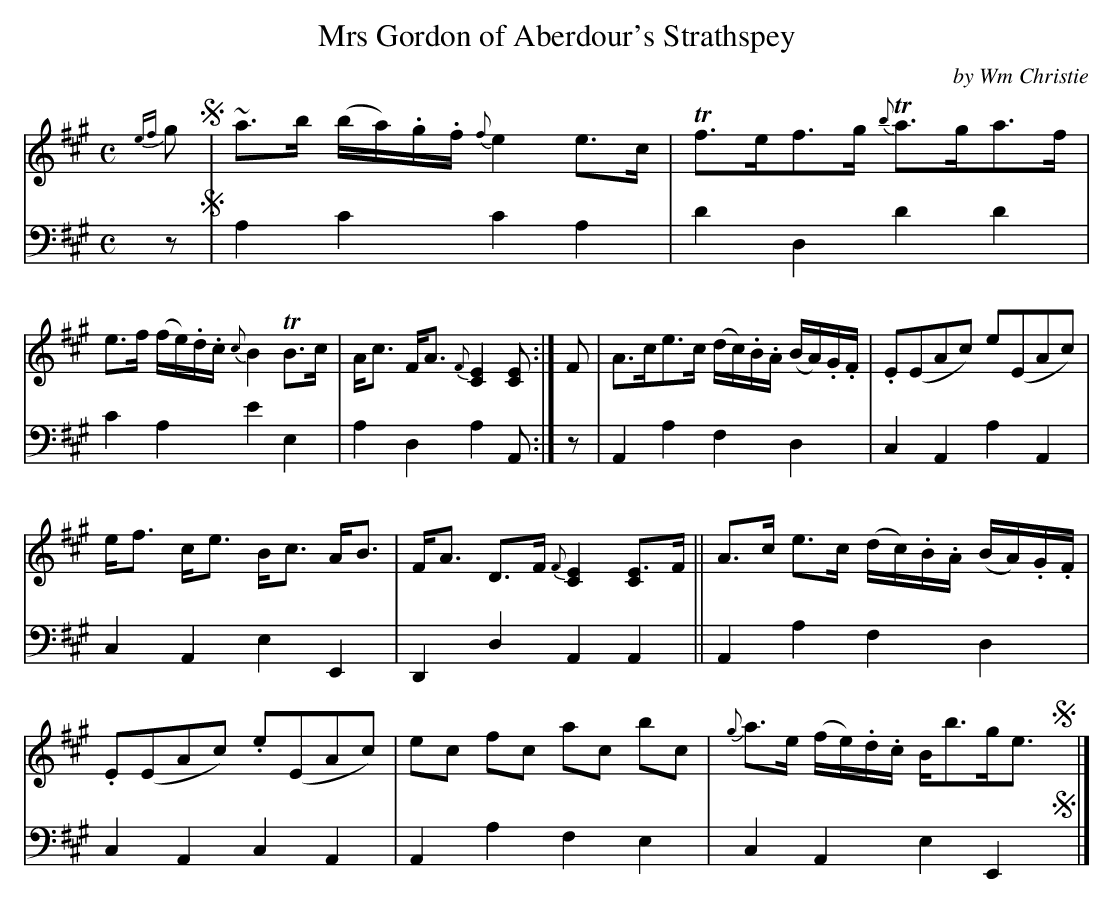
X:1
T: Mrs Gordon of Aberdour's Strathspey
C: by Wm Christie
M: C
L: 1/16
K: A
V: 1 staves=2
{ef}g2 !segno!|\
~a3b (ba).g.f {f}e4 e3c | Tf3ef3g {b}Ta3ga3f |\
e3f (fe).d.c {c}B4 TB3c | Ac3 FA3 {F}[E4C4][E2C2] :|\
F2 |\
A3ce3c (dc).B.A (BA).G.F | .E2(E2A2c2) e2(E2A2c2) |
ef3 ce3 Bc3 AB3 | FA3 D3F {F}[E4C4][E3C2]F ||\
A3c e3c (dc).B.A (BA).G.F | .E2(E2A2c2) .e2(E2A2c2) |\
e2c2 f2c2 a2c2 b2c2 | {g}a3e (fe).d.c Bb3ge3 !segno!y|]
V: 2 clef=bass middle=d
z2 !segno!|\
a4c'4 c'4a4 | d'4d4 d'4d'4 | c'4a4 e'4e4 | a4d4 a4A2 :| z2 | A4a4 f4d4 | c4A4 a4A4 |
c4A4 e4E4 | D4d4 A4A4 || A4a4 f4d4 | c4A4 c4A4 | A4a4 f4e4 | c4A4 e4E4 !segno!y|]
